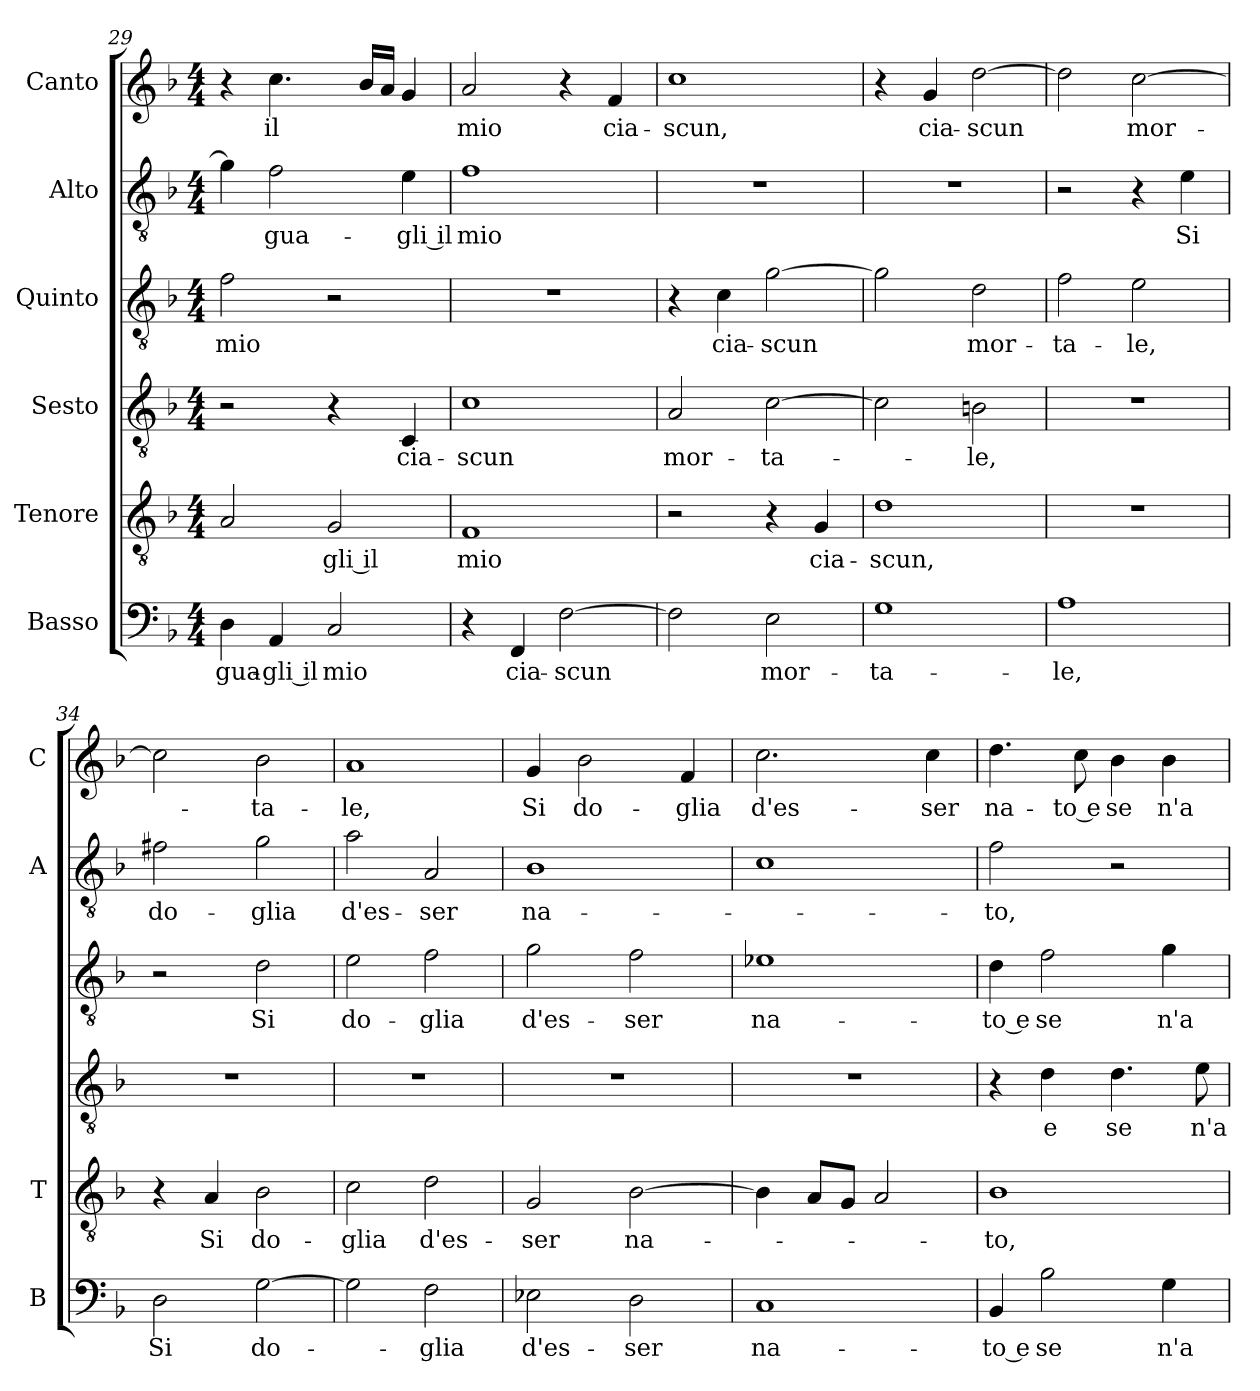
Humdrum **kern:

**kern	**text	**kern	**text	**kern	**text	**kern	**text	**kern	**text	**kern	**text
*part6	*part6	*part5	*part5	*part4	*part4	*part3	*part3	*part2	*part2	*part1	*part1
*staff6	*staff6	*staff5	*staff5	*staff4	*staff4	*staff3	*staff3	*staff2	*staff2	*staff1	*staff1
*I"Basso	*	*I"Tenore	*	*I"Sesto	*	*I"Quinto	*	*I"Alto	*	*I"Canto	*
*I'B	*	*I'T	*	*	*	*	*	*I'A	*	*I'C	*
*clefF4	*	*clefGv2	*	*clefGv2	*	*clefGv2	*	*clefGv2	*	*clefG2	*
*k[b-]	*	*k[b-]	*	*k[b-]	*	*k[b-]	*	*k[b-]	*	*k[b-]	*
*F:	*	*F:	*	*F:	*	*F:	*	*F:	*	*F:	*
*M4/4	*	*M4/4	*	*M4/4	*	*M4/4	*	*M4/4	*	*M4/4	*
=29	=29	=29	=29	=29	=29	=29	=29	=29	=29	=29	=29
!	!LO:LY:b	!	!	!	!	!	!	!	!	!	!
!	!	!	!	!	!	!	!LO:LY:b	!	!	!	!
4D\	-gua-	2A/	.	2r	.	2f\	mio	4g\]	.	4r	.
!	!LO:LY:b	!	!	!	!	!	!	!	!	!	!
!	!	!	!	!	!	!	!	!	!LO:LY:b	!	!
!	!	!	!	!	!	!	!	!	!	!	!LO:LY:b
4AA/	-gli il	.	.	.	.	.	.	2f\	-gua-	4.cc\	il
!	!LO:LY:b	!	!	!	!	!	!	!	!	!	!
!	!	!	!LO:LY:b	!	!	!	!	!	!	!	!
2C/	mio	2G/	-gli il	4r	.	2r	.	.	.	.	.
.	.	.	.	.	.	.	.	.	.	16b-/LL	.
.	.	.	.	.	.	.	.	.	.	16a/JJ	.
!	!	!	!	!	!LO:LY:b	!	!	!	!	!	!
!	!	!	!	!	!	!	!	!	!LO:LY:b	!	!
.	.	.	.	4C/	cia-	.	.	4e\	-gli il	4g/	.
!!LO:LB:g=z
=30	=30	=30	=30	=30	=30	=30	=30	=30	=30	=30	=30
!	!	!	!LO:LY:b	!	!	!	!	!	!	!	!
!	!	!	!	!	!LO:LY:b	!	!	!	!	!	!
!	!	!	!	!	!	!	!	!	!LO:LY:b	!	!
!	!	!	!	!	!	!	!	!	!	!	!LO:LY:b
4r	.	1F	mio	1c	-scun	1r	.	1f	mio	2a/	mio
!	!LO:LY:b	!	!	!	!	!	!	!	!	!	!
4FF/	cia-	.	.	.	.	.	.	.	.	.	.
!	!LO:LY:b	!	!	!	!	!	!	!	!	!	!
[2F\	-scun	.	.	.	.	.	.	.	.	4r	.
!	!	!	!	!	!	!	!	!	!	!	!LO:LY:b
.	.	.	.	.	.	.	.	.	.	4f/	cia-
=31	=31	=31	=31	=31	=31	=31	=31	=31	=31	=31	=31
!	!	!	!	!	!LO:LY:b	!	!	!	!	!	!
!	!	!	!	!	!	!	!	!	!	!	!LO:LY:b
2F\]	.	2r	.	2A/	mor-	4r	.	1r	.	1cc	-scun,
!	!	!	!	!	!	!	!LO:LY:b	!	!	!	!
.	.	.	.	.	.	4c\	cia-	.	.	.	.
!	!LO:LY:b	!	!	!	!	!	!	!	!	!	!
!	!	!	!	!	!LO:LY:b	!	!	!	!	!	!
!	!	!	!	!	!	!	!LO:LY:b	!	!	!	!
2E\	mor-	4r	.	[2c\	-ta-	[2g\	-scun	.	.	.	.
!	!	!	!LO:LY:b	!	!	!	!	!	!	!	!
.	.	4G/	cia-	.	.	.	.	.	.	.	.
=32	=32	=32	=32	=32	=32	=32	=32	=32	=32	=32	=32
!	!LO:LY:b	!	!	!	!	!	!	!	!	!	!
!	!	!	!LO:LY:b	!	!	!	!	!	!	!	!
1G	-ta-	1d	-scun,	2c\]	.	2g\]	.	1r	.	4r	.
!	!	!	!	!	!	!	!	!	!	!	!LO:LY:b
.	.	.	.	.	.	.	.	.	.	4g/	cia-
!	!	!	!	!	!LO:LY:b	!	!	!	!	!	!
!	!	!	!	!	!	!	!LO:LY:b	!	!	!	!
!	!	!	!	!	!	!	!	!	!	!	!LO:LY:b
.	.	.	.	2Bn\	-le,	2d\	mor-	.	.	[2dd\	-scun
=33	=33	=33	=33	=33	=33	=33	=33	=33	=33	=33	=33
!	!LO:LY:b	!	!	!	!	!	!	!	!	!	!
!	!	!	!	!	!	!	!LO:LY:b	!	!	!	!
1A	-le,	1r	.	1r	.	2f\	-ta-	2r	.	2dd\]	.
!	!	!	!	!	!	!	!LO:LY:b	!	!	!	!
!	!	!	!	!	!	!	!	!	!	!	!LO:LY:b
.	.	.	.	.	.	2e\	-le,	4r	.	[2cc\	mor-
!	!	!	!	!	!	!	!	!	!LO:LY:b	!	!
.	.	.	.	.	.	.	.	4e\	Si	.	.
=34	=34	=34	=34	=34	=34	=34	=34	=34	=34	=34	=34
!	!LO:LY:b	!	!	!	!	!	!	!	!	!	!
!	!	!	!	!	!	!	!	!	!LO:LY:b	!	!
2D\	Si	4r	.	1r	.	2r	.	2f#X\	do-	2cc\]	.
!	!	!	!LO:LY:b	!	!	!	!	!	!	!	!
.	.	4A/	Si	.	.	.	.	.	.	.	.
!	!LO:LY:b	!	!	!	!	!	!	!	!	!	!
!	!	!	!LO:LY:b	!	!	!	!	!	!	!	!
!	!	!	!	!	!	!	!LO:LY:b	!	!	!	!
!	!	!	!	!	!	!	!	!	!LO:LY:b	!	!
!	!	!	!	!	!	!	!	!	!	!	!LO:LY:b
[2G\	do-	2B-\	do-	.	.	2d\	Si	2g\	-glia	2b-\	-ta-
=35	=35	=35	=35	=35	=35	=35	=35	=35	=35	=35	=35
!	!	!	!LO:LY:b	!	!	!	!	!	!	!	!
!	!	!	!	!	!	!	!LO:LY:b	!	!	!	!
!	!	!	!	!	!	!	!	!	!LO:LY:b	!	!
!	!	!	!	!	!	!	!	!	!	!	!LO:LY:b
2G\]	.	2c\	-glia	1r	.	2e\	do-	2a\	d'es-	1a	-le,
!	!LO:LY:b	!	!	!	!	!	!	!	!	!	!
!	!	!	!LO:LY:b	!	!	!	!	!	!	!	!
!	!	!	!	!	!	!	!LO:LY:b	!	!	!	!
!	!	!	!	!	!	!	!	!	!LO:LY:b	!	!
2F\	-glia	2d\	d'es-	.	.	2f\	-glia	2A/	-ser	.	.
=36	=36	=36	=36	=36	=36	=36	=36	=36	=36	=36	=36
!	!LO:LY:b	!	!	!	!	!	!	!	!	!	!
!	!	!	!LO:LY:b	!	!	!	!	!	!	!	!
!	!	!	!	!	!	!	!LO:LY:b	!	!	!	!
!	!	!	!	!	!	!	!	!	!LO:LY:b	!	!
!	!	!	!	!	!	!	!	!	!	!	!LO:LY:b
2E-X\	d'es-	2G/	-ser	1r	.	2g\	d'es-	1B-	na-	4g/	Si
!	!	!	!	!	!	!	!	!	!	!	!LO:LY:b
.	.	.	.	.	.	.	.	.	.	2b-\	do-
!	!LO:LY:b	!	!	!	!	!	!	!	!	!	!
!	!	!	!LO:LY:b	!	!	!	!	!	!	!	!
!	!	!	!	!	!	!	!LO:LY:b	!	!	!	!
2D\	-ser	[2B-\	na-	.	.	2f\	-ser	.	.	.	.
!	!	!	!	!	!	!	!	!	!	!	!LO:LY:b
.	.	.	.	.	.	.	.	.	.	4f/	-glia
=37	=37	=37	=37	=37	=37	=37	=37	=37	=37	=37	=37
!	!LO:LY:b	!	!	!	!	!	!	!	!	!	!
!	!	!	!	!	!	!	!LO:LY:b	!	!	!	!
!	!	!	!	!	!	!	!	!	!	!	!LO:LY:b
1C	na-	4B-\]	.	1r	.	1e-X	na-	1c	.	2.cc\	d'es-
.	.	8A/L	.	.	.	.	.	.	.	.	.
.	.	8G/J	.	.	.	.	.	.	.	.	.
.	.	2A/	.	.	.	.	.	.	.	.	.
!	!	!	!	!	!	!	!	!	!	!	!LO:LY:b
.	.	.	.	.	.	.	.	.	.	4cc\	-ser
=38	=38	=38	=38	=38	=38	=38	=38	=38	=38	=38	=38
!	!LO:LY:b	!	!	!	!	!	!	!	!	!	!
!	!	!	!LO:LY:b	!	!	!	!	!	!	!	!
!	!	!	!	!	!	!	!LO:LY:b	!	!	!	!
!	!	!	!	!	!	!	!	!	!LO:LY:b	!	!
!	!	!	!	!	!	!	!	!	!	!	!LO:LY:b
4BB-/	-to e	1B-	-to,	4r	.	4d\	-to e	2f\	-to,	4.dd\	na-
!	!LO:LY:b	!	!	!	!	!	!	!	!	!	!
!	!	!	!	!	!LO:LY:b	!	!	!	!	!	!
!	!	!	!	!	!	!	!LO:LY:b	!	!	!	!
2B-\	se	.	.	4d\	e	2f\	se	.	.	.	.
!	!	!	!	!	!	!	!	!	!	!	!LO:LY:b
.	.	.	.	.	.	.	.	.	.	8cc\	-to e
!	!	!	!	!	!LO:LY:b	!	!	!	!	!	!
!	!	!	!	!	!	!	!	!	!	!	!LO:LY:b
.	.	.	.	4.d\	se	.	.	2r	.	4b-\	se
!	!LO:LY:b	!	!	!	!	!	!	!	!	!	!
!	!	!	!	!	!	!	!LO:LY:b	!	!	!	!
!	!	!	!	!	!	!	!	!	!	!	!LO:LY:b
4G\	n'a-	.	.	.	.	4g\	n'a-	.	.	4b-\	n'a-
!	!	!	!	!	!LO:LY:b	!	!	!	!	!	!
.	.	.	.	8e\	n'a-	.	.	.	.	.	.
=	=	=	=	=	=	=	=	=	=	=	=
*-	*-	*-	*-	*-	*-	*-	*-	*-	*-	*-	*-
